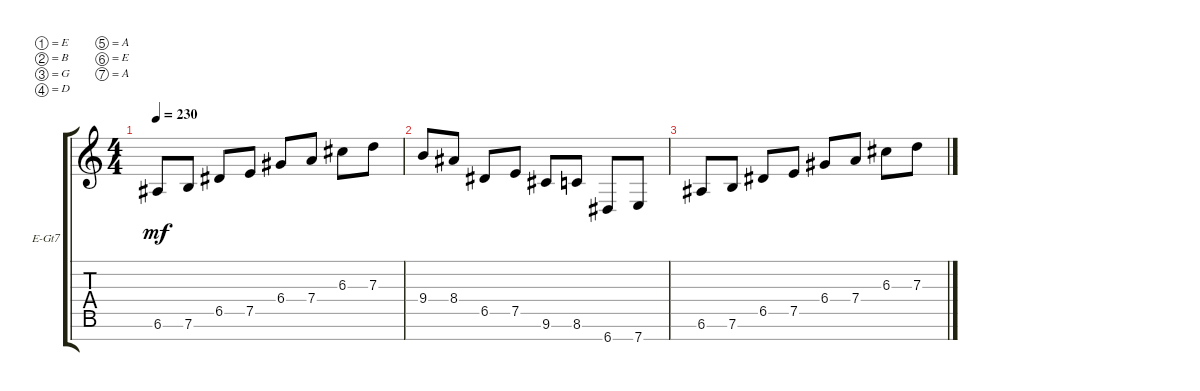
\defaultSystemsLayout 4
\bracketExtendMode groupsimilarinstruments
\firstSystemTrackNameOrientation horizontal
\otherSystemsTrackNameOrientation horizontal
\track ("Electric Guitar" "E-Gt7") {instrument distortionguitar}
\staff {score tabs}
\tuning (E4 B3 G3 D3 A2 E2 A1)
\ts (4 4)
\tempo 230
\clef g2
\scale
0.333333
\ks c
6.6.8{dy mf} 7.6.8 6.5.8 7.5.8 6.4.8 7.4.8 6.3.8 7.3.8 |
\scale
0.333333 9.4.8 8.4.8 6.5.8 7.5.8 9.6.8 8.6.8 6.7.8 7.7.8 |
\scale
0.333333 6.6.8 7.6.8 6.5.8 7.5.8 6.4.8 7.4.8 6.3.8 7.3.8 |
\scale
0.333333
